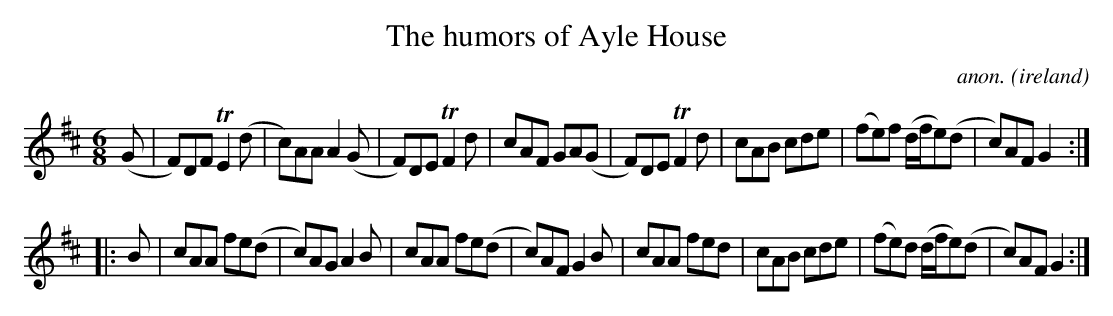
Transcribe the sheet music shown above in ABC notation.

X:1
T:The humors of Ayle House
O:ireland
C:anon.
m:Tn2 = (3n/o/n/ m/n/
M:6/8
L:1/8
K:D
(G|F)DF TE2(d|c)AA A2(G|F)DE TF2d|cAF GA(G|F)DE TF2d|cAB cde|(fe)f (d/f/e)(d|c)AF G2:|
|:B|cAA fe(d|c)AG A2B|cAA fe(d|c)AF G2B|cAA fed|cAB cde|(fe)d (d/f/e)(d|c)AF G2:|
